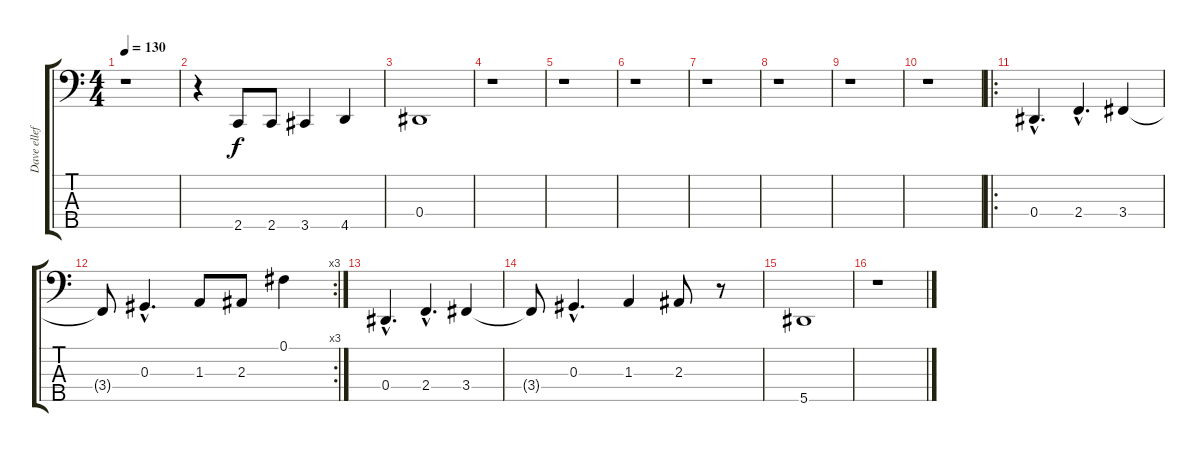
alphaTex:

\track ("Dave ellefson" "Dave ellef") {instrument electricbasspick}
\staff {score tabs}
\tuning (Gb2 Db2 Ab1 Eb1 Bb0) {hide}
\ts (4 4)
\tempo 130
\clef f4
\ks c
r.1{dy f} |
r.4 2.5.8 2.5.8 3.5.4 4.5.4 |
0.4.1 |
r.1 |
r.1 |
r.1 |
r.1 |
r.1 |
r.1 |
r.1 |
\ro
0.4{hac}.4{d} 2.4{hac}.4{d} 3.4.4 |
\rc 3
3.4{t}.8 0.3{hac}.4{d} 1.3.8 2.3.8 0.1.4 |
0.4{hac}.4{d} 2.4{hac}.4{d} 3.4.4 |
3.4{t}.8 0.3{hac}.4{d} 1.3.4 2.3.8 r.8 |
5.5.1 |
r.1
